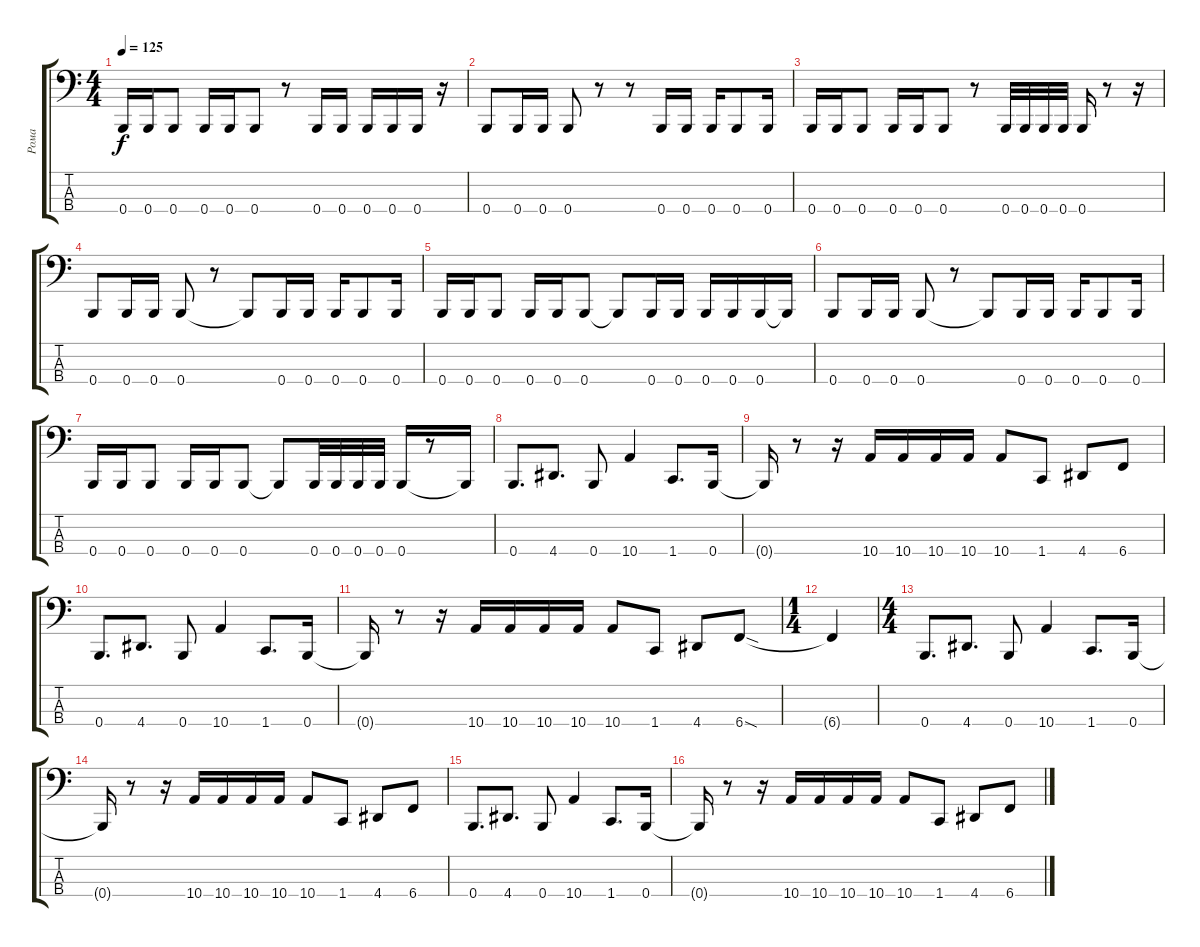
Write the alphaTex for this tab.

\track ("Рома" "Рома") {instrument electricbasspick}
\staff {score tabs}
\tuning (E2 B1 Gb1 B0) {hide}
\ts (4 4)
\tempo 125
\clef f4
\ks c
0.4.16{dy f} 0.4.16 0.4.8 0.4.16 0.4.16 0.4.8 r.8 0.4.16 0.4.16 0.4.16 0.4.16 0.4.16 r.16 |
0.4.8 0.4.16 0.4.16 0.4.8 r.8 r.8 0.4.16 0.4.16 0.4.16 0.4.8 0.4.16 |
0.4.16 0.4.16 0.4.8 0.4.16 0.4.16 0.4.8 r.8 0.4.32 0.4.32 0.4.32 0.4.32 0.4.16 r.8 r.16 |
0.4.8 0.4.16 0.4.16 0.4.8 r.8 0.4{t}.8 0.4.16 0.4.16 0.4.16 0.4.8 0.4.16 |
0.4.16 0.4.16 0.4.8 0.4.16 0.4.16 0.4.8 0.4{t}.8 0.4.16 0.4.16 0.4.16 0.4.16 0.4.16 0.4{t}.16 |
0.4.8 0.4.16 0.4.16 0.4.8 r.8 0.4{t}.8 0.4.16 0.4.16 0.4.16 0.4.8 0.4.16 |
0.4.16 0.4.16 0.4.8 0.4.16 0.4.16 0.4.8 0.4{t}.8 0.4.32 0.4.32 0.4.32 0.4.32 0.4.16 r.8 0.4{t}.16 |
0.4.8{d} 4.4.8{d} 0.4.8 10.4.4 1.4.8{d} 0.4.16 |
0.4{t}.16 r.8 r.16 10.4.16 10.4.16 10.4.16 10.4.16 10.4.8 1.4.8 4.4.8 6.4.8 |
0.4.8{d} 4.4.8{d} 0.4.8 10.4.4 1.4.8{d} 0.4.16 |
0.4{t}.16 r.8 r.16 10.4.16 10.4.16 10.4.16 10.4.16 10.4.8 1.4.8 4.4.8 6.4{sod}.8 |
\ts (1 4)
6.4{t}.4 |
\ts (4 4)
0.4.8{d} 4.4.8{d} 0.4.8 10.4.4 1.4.8{d} 0.4.16 |
0.4{t}.16 r.8 r.16 10.4.16 10.4.16 10.4.16 10.4.16 10.4.8 1.4.8 4.4.8 6.4.8 |
0.4.8{d} 4.4.8{d} 0.4.8 10.4.4 1.4.8{d} 0.4.16 |
0.4{t}.16 r.8 r.16 10.4.16 10.4.16 10.4.16 10.4.16 10.4.8 1.4.8 4.4.8 6.4.8
